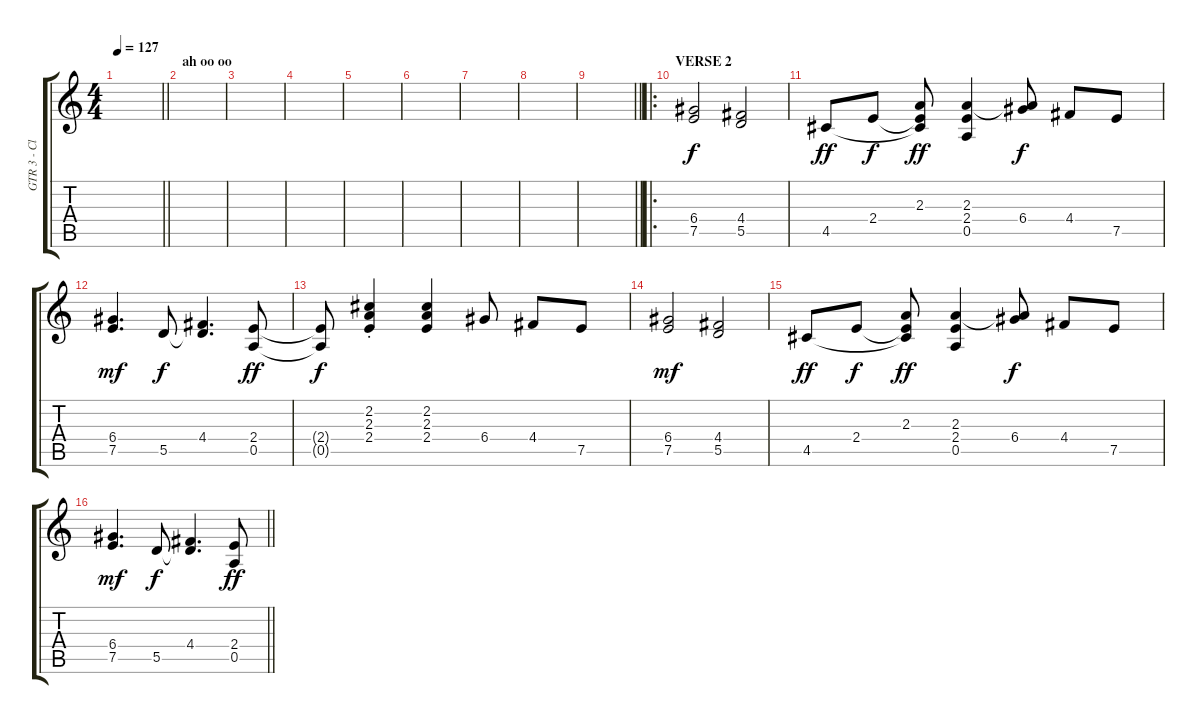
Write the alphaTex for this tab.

\track ("GTR 3 - Clean Electric" "GTR 3 - Cl") {instrument electricguitarjazz}
\staff {score tabs}
\tuning (E4 B3 G3 D3 A2 E2) {hide}
\ts (4 4)
\tempo 127
\clef g2
\barLineRight lightlight
\ks c
|
\section ("" "ah oo oo")
|
|
|
|
|
|
|
\barLineRight lightlight
|
\ro
\section ("" "VERSE 2")
(6.4 7.5).2 (4.4 5.5).2 |
4.5.8{dy ff} 2.4.8{dy f} (2.3 2.4{t} 4.5{t}).8{dy ff} (2.3 2.4 0.5).4 (2.3{t} 6.4).8{dy f} 4.4.8 7.5.8 |
(6.4 7.5).4{d dy mf} 5.5.8{dy f} (4.4 5.5{t}).4{d} (2.4 0.5).8{dy ff} |
(2.4{t} 0.5{t}).8{dy f} (2.2{st} 2.3{st} 2.4{st}).4 (2.2 2.3 2.4).4 6.4.8 4.4.8 7.5.8 |
(6.4 7.5).2{dy mf} (4.4 5.5).2 |
4.5.8{dy ff} 2.4.8{dy f} (2.3 2.4{t} 4.5{t}).8{dy ff} (2.3 2.4 0.5).4 (2.3{t} 6.4).8{dy f} 4.4.8 7.5.8 |
\barLineRight lightlight
(6.4 7.5).4{d dy mf} 5.5.8{dy f} (4.4 5.5{t}).4{d} (2.4 0.5).8{dy ff}
